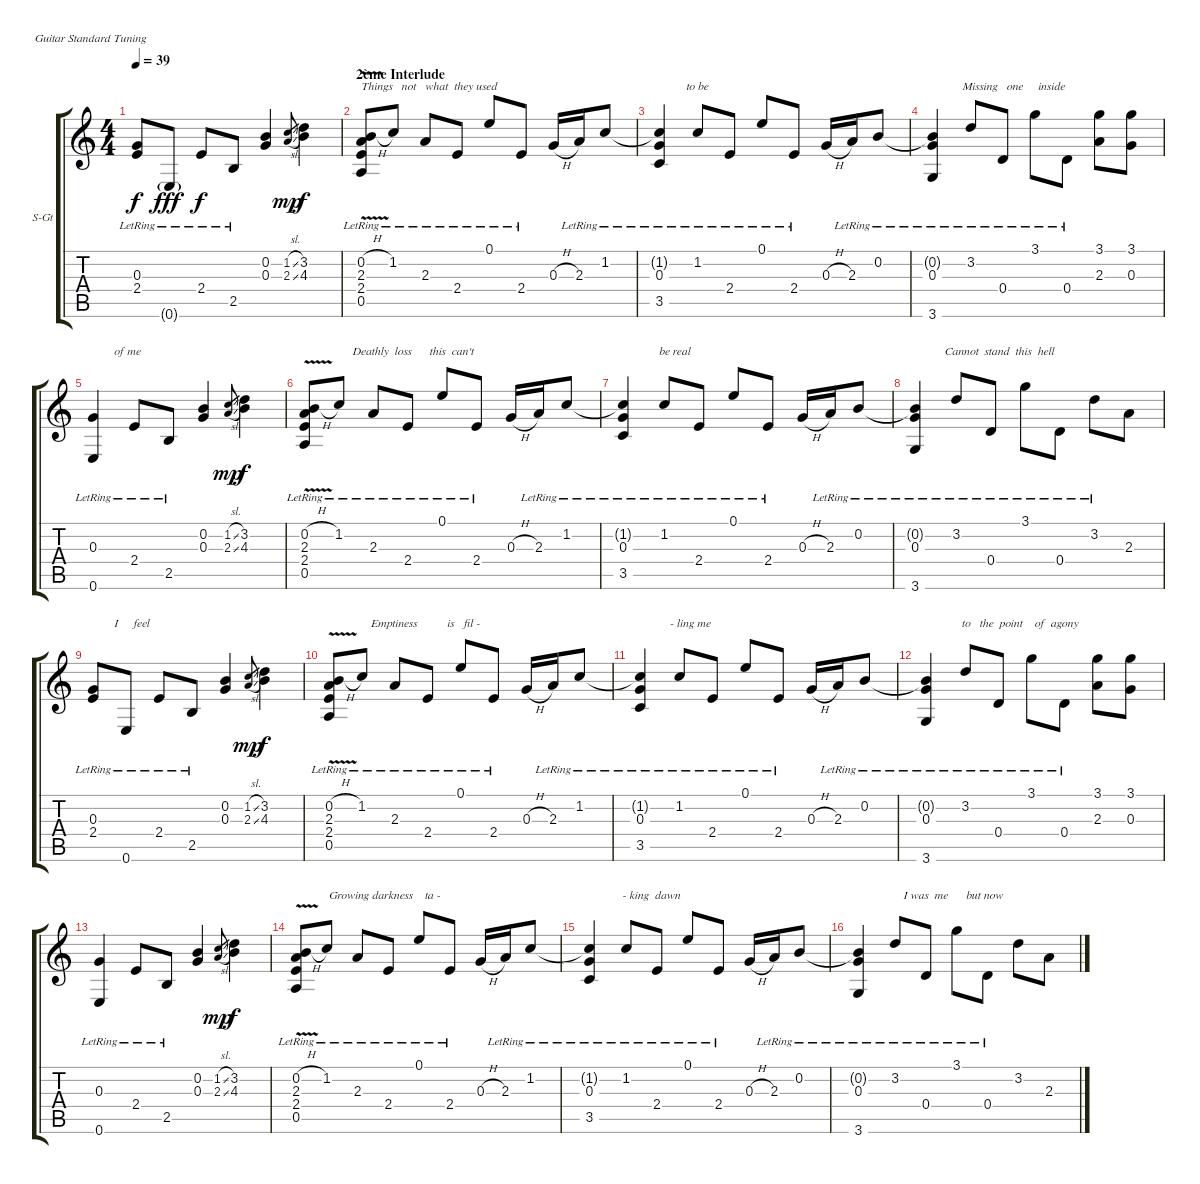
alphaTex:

\bracketExtendMode groupsimilarinstruments
\firstSystemTrackNameOrientation horizontal
\otherSystemsTrackNameOrientation horizontal
\track ("Guitare 12 cordes" "S-Gt") {instrument acousticguitarsteel}
\staff {score tabs}
\tuning (E4 B3 G3 D3 A2 E2)
\ts (4 4)
\tempo 39
\clef g2
\ks c
(0.3{lr} 2.4{lr}).8{dy f} 0.6{g lr}.8{dy fff} 2.4{lr}.8{dy f} 2.5{lr}.8 (0.2 0.3).4 (1.2{sl} 2.3{sl}).8{gr dy mp} (3.2 4.3).4{dy f} |
\section ("" "2ème Interlude")
(0.2{h} 2.3{v lr} 2.4{v lr} 0.5{lr}).8{txt "Things   not   what  they used"} 1.2{lr}.8 2.3{lr}.8 2.4{lr}.8 0.1{lr}.8 2.4{lr}.8 0.3{h}.16 2.3{lr}.16 1.2{lr}.8 |
(1.2{lr t} 0.3{lr} 3.5{lr}).4{txt "         to be"} 1.2{lr}.8 2.4{lr}.8 0.1{lr}.8 2.4{lr}.8 0.3{h}.16 2.3{lr}.16 0.2{lr}.8 |
(0.2{lr t} 0.3{lr} 3.6{lr}).4{txt "          Missing   one     inside"} 3.2{lr}.8 0.4{lr}.8 3.1{lr}.8 0.4{lr}.8 (3.1 2.3).8 (3.1 0.3).8 |
(0.3{lr} 0.6{lr}).4{txt "       of me"} 2.4{lr}.8 2.5{lr}.8 (0.2 0.3).4 (1.2{sl} 2.3{sl}).8{gr dy mp} (3.2 4.3).4{dy f} |
(0.2{h} 2.3{v lr} 2.4{v lr} 0.5{lr}).8{txt "                Deathly  loss      this  can't"} 1.2{lr}.8 2.3{lr}.8 2.4{lr}.8 0.1{lr}.8 2.4{lr}.8 0.3{h}.16 2.3{lr}.16 1.2{lr}.8 |
(1.2{lr t} 0.3{lr} 3.5{lr}).4{txt "            be real"} 1.2{lr}.8 2.4{lr}.8 0.1{lr}.8 2.4{lr}.8 0.3{h}.16 2.3{lr}.16 0.2{lr}.8 |
(0.2{lr t} 0.3{lr} 3.6{lr}).4{txt "          Cannot  stand  this  hell"} 3.2{lr}.8 0.4{lr}.8 3.1{lr}.8 0.4{lr}.8 3.2{lr}.8 2.3.8 |
(0.3{lr} 2.4{lr}).8{txt "       I     feel"} 0.6{lr}.8 2.4{lr}.8 2.5{lr}.8 (0.2 0.3).4 (1.2{sl} 2.3{sl}).8{gr dy mp} (3.2 4.3).4{dy f} |
(0.2{h} 2.3{v lr} 2.4{v lr} 0.5{lr}).8{txt "              Emptiness          is   fil -"} 1.2{lr}.8 2.3{lr}.8 2.4{lr}.8 0.1{lr}.8 2.4{lr}.8 0.3{h}.16 2.3{lr}.16 1.2{lr}.8 |
(1.2{lr t} 0.3{lr} 3.5{lr}).4{txt "          - ling me"} 1.2{lr}.8 2.4{lr}.8 0.1{lr}.8 2.4{lr}.8 0.3{h}.16 2.3{lr}.16 0.2{lr}.8 |
(0.2{lr t} 0.3{lr} 3.6{lr}).4{txt "            to   the  point    of  agony"} 3.2{lr}.8 0.4{lr}.8 3.1{lr}.8 0.4{lr}.8 (3.1 2.3).8 (3.1 0.3).8 |
(0.3{lr} 0.6{lr}).4 2.4{lr}.8 2.5{lr}.8 (0.2 0.3).4 (1.2{sl} 2.3{sl}).8{gr dy mp} (3.2 4.3).4{dy f} |
(0.2{h} 2.3{v lr} 2.4{v lr} 0.5{lr}).8{txt "           Growing darkness    ta -"} 1.2{lr}.8 2.3{lr}.8 2.4{lr}.8 0.1{lr}.8 2.4{lr}.8 0.3{h}.16 2.3{lr}.16 1.2{lr}.8 |
(1.2{lr t} 0.3{lr} 3.5{lr}).4{txt "           - king  dawn"} 1.2{lr}.8 2.4{lr}.8 0.1{lr}.8 2.4{lr}.8 0.3{h}.16 2.3{lr}.16 0.2{lr}.8 |
(0.2{lr t} 0.3{lr} 3.6{lr}).4{txt "               I was  me      but now"} 3.2{lr}.8 0.4{lr}.8 3.1{lr}.8 0.4{lr}.8 3.2.8 2.3.8
